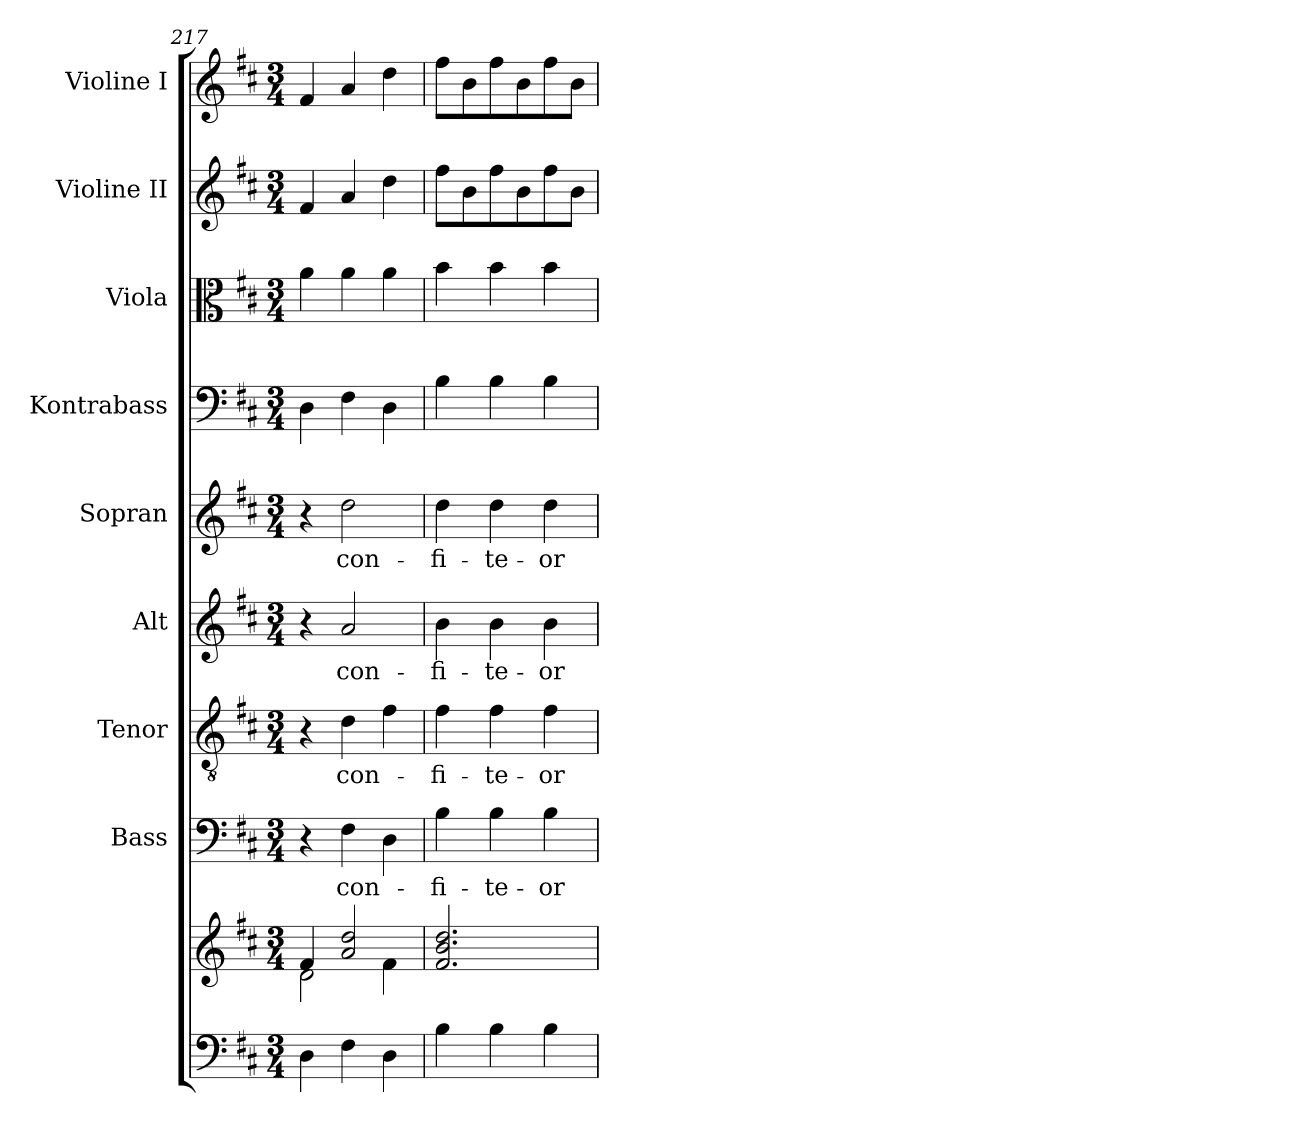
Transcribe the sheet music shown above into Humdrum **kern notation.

**kern	**kern	**kern	**text	**kern	**text	**kern	**text	**kern	**text	**kern	**kern	**kern	**kern
*part9	*part9	*part8	*part8	*part7	*part7	*part6	*part6	*part5	*part5	*part4	*part3	*part2	*part1
*staff10	*staff9	*staff8	*staff8	*staff7	*staff7	*staff6	*staff6	*staff5	*staff5	*staff4	*staff3	*staff2	*staff1
*	*	*I"Bass	*	*I"Tenor	*	*I"Alt	*	*I"Sopran	*	*I"Kontrabass	*I"Viola	*I"Violine II	*I"Violine I
*	*	*I'B.	*	*I'T.	*	*I'A.	*	*I'S.	*	*I'Kb.	*I'Vla.	*I'Vl. II	*I'Vl. I
!!LO:PB:g=z
*clefF4	*clefG2	*clefF4	*	*clefGv2	*	*clefG2	*	*clefG2	*	*clefF4	*clefC3	*clefG2	*clefG2
*	*	*	*	*	*	*	*	*	*	*ITrd7c12	*	*	*
*k[f#c#]	*k[f#c#]	*k[f#c#]	*	*k[f#c#]	*	*k[f#c#]	*	*k[f#c#]	*	*k[f#c#]	*k[f#c#]	*k[f#c#]	*k[f#c#]
*D:	*D:	*D:	*	*D:	*	*D:	*	*D:	*	*D:	*D:	*D:	*D:
*M3/4	*M3/4	*M3/4	*	*M3/4	*	*M3/4	*	*M3/4	*	*M3/4	*M3/4	*M3/4	*M3/4
=217	=217	=217	=217	=217	=217	=217	=217	=217	=217	=217	=217	=217	=217
*	*^	*	*	*	*	*	*	*	*	*	*	*	*
4D\	4f#/	2d\	4r	.	4r	.	4r	.	4r	.	4DD\	4a\	4f#/	4f#/
!	!	!	!	!LO:LY:b	!	!LO:LY:b	!	!LO:LY:b	!	!LO:LY:b	!	!	!	!
4F#\	2a/ 2dd/	.	4F#\	con-	4d\	con-	2a/	con-	2dd\	con-	4FF#\	4a\	4a/	4a/
4D\	.	4f#\	4D\	.	4f#\	.	.	.	.	.	4DD\	4a\	4dd\	4dd\
=218	=218	=218	=218	=218	=218	=218	=218	=218	=218	=218	=218	=218	=218	=218
!	!	!	!	!LO:LY:b	!	!LO:LY:b	!	!LO:LY:b	!	!LO:LY:b	!	!	!	!
*	*v	*v	*	*	*	*	*	*	*	*	*	*	*	*
4B\	2.f#/ 2.b/ 2.dd/	4B\	-fi-	4f#\	-fi-	4b\	-fi-	4dd\	-fi-	4BB\	4b\	8ff#\L	8ff#\L
.	.	.	.	.	.	.	.	.	.	.	.	8b\	8b\
!	!	!	!LO:LY:b	!	!LO:LY:b	!	!LO:LY:b	!	!LO:LY:b	!	!	!	!
4B\	.	4B\	-te-	4f#\	-te-	4b\	-te-	4dd\	-te-	4BB\	4b\	8ff#\	8ff#\
.	.	.	.	.	.	.	.	.	.	.	.	8b\	8b\
!	!	!	!LO:LY:b	!	!LO:LY:b	!	!LO:LY:b	!	!LO:LY:b	!	!	!	!
4B\	.	4B\	-or	4f#\	-or	4b\	-or	4dd\	-or	4BB\	4b\	8ff#\	8ff#\
.	.	.	.	.	.	.	.	.	.	.	.	8b\J	8b\J
=	=	=	=	=	=	=	=	=	=	=	=	=	=
*-	*-	*-	*-	*-	*-	*-	*-	*-	*-	*-	*-	*-	*-
